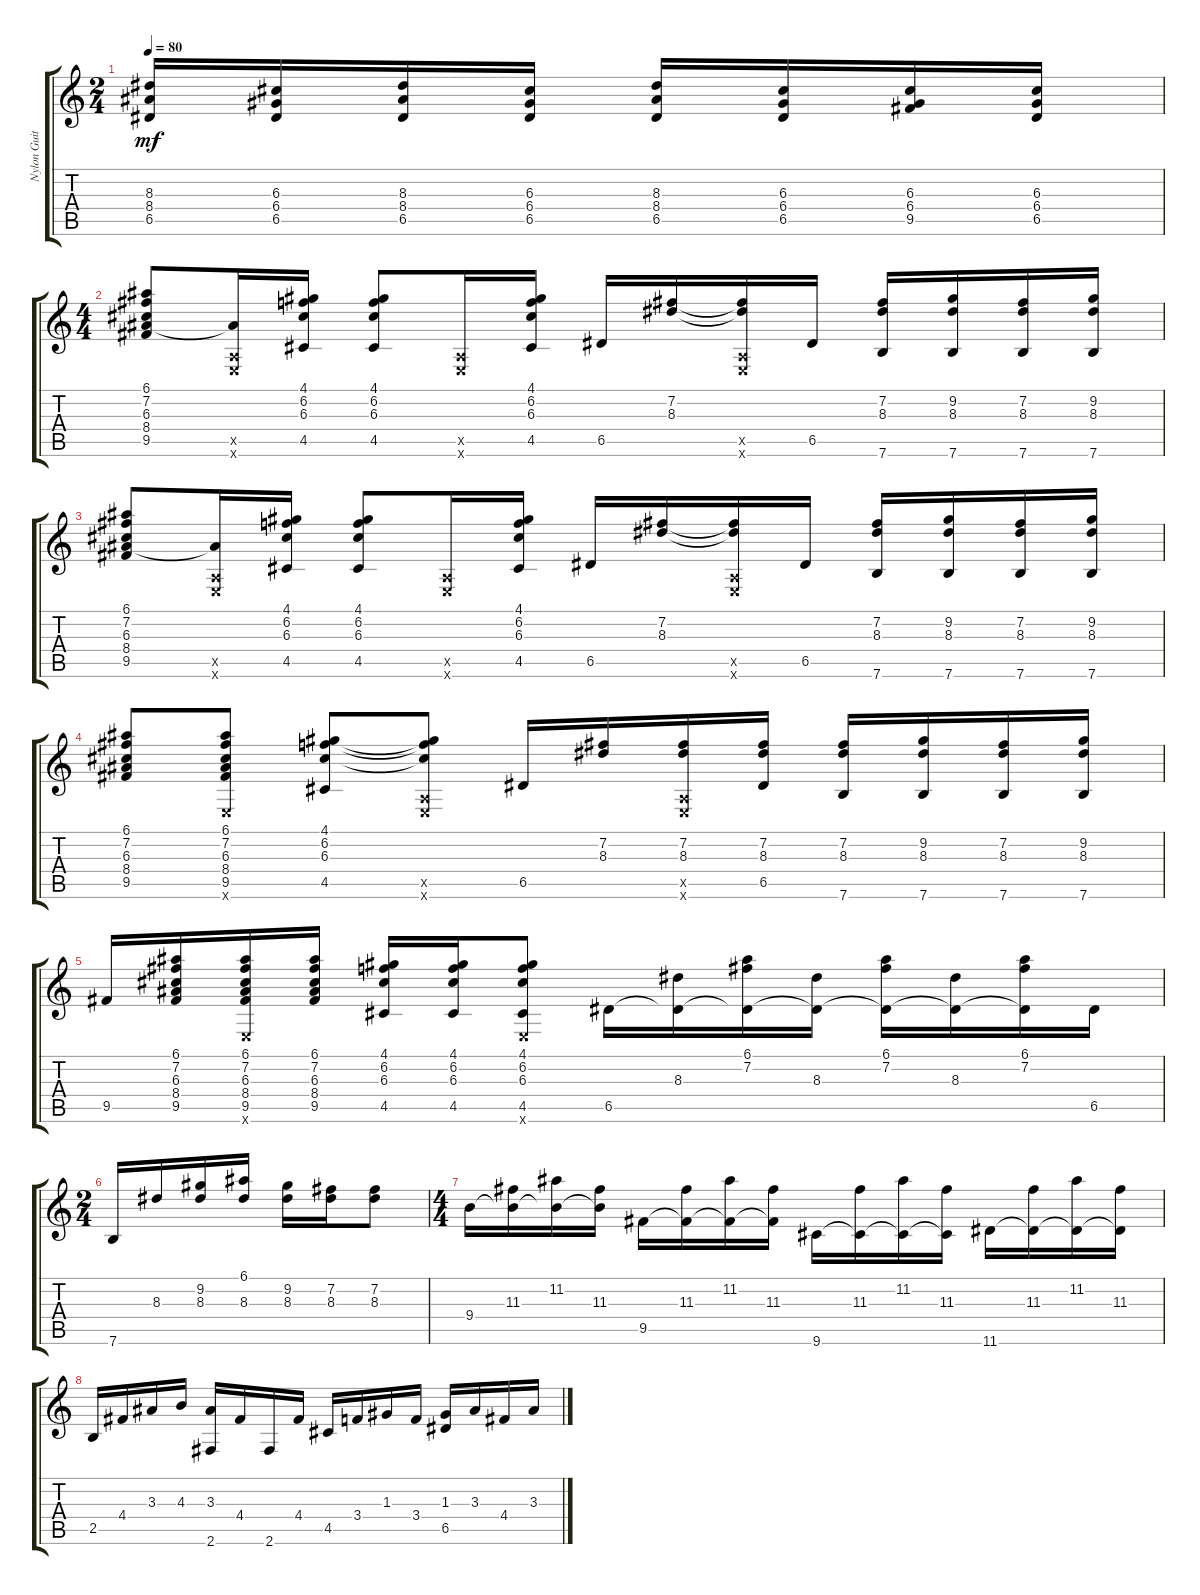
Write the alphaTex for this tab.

\track ("Nylon Guitar" "Nylon Guit") {instrument acousticguitarnylon}
\staff {score tabs}
\tuning (E4 B3 G3 D3 A2 E2) {hide}
\ts (2 4)
\tempo 80
\clef g2
\ks c
(8.3 8.4 6.5).16{dy mf} (6.3 6.4 6.5).16 (8.3 8.4 6.5).16 (6.3 6.4 6.5).16 (8.3 8.4 6.5).16 (6.3 6.4 6.5).16 (6.3 6.4 9.5).16 (6.3 6.4 6.5).16 |
\ts (4 4)
(6.1 7.2 6.3 8.4 9.5).8 (8.4{t} 0.5{x} 0.6{x}).16 (4.1 6.2 6.3 4.5).16 (4.1 6.2 6.3 4.5).8 (0.5{x} 0.6{x}).16 (4.1 6.2 6.3 4.5).16 6.5.16 (7.2 8.3).16 (7.2{t} 8.3{t} 0.5{x} 0.6{x}).16 6.5.16 (7.2 8.3 7.6).16 (9.2 8.3 7.6).16 (7.2 8.3 7.6).16 (9.2 8.3 7.6).16 |
(6.1 7.2 6.3 8.4 9.5).8 (8.4{t} 0.5{x} 0.6{x}).16 (4.1 6.2 6.3 4.5).16 (4.1 6.2 6.3 4.5).8 (0.5{x} 0.6{x}).16 (4.1 6.2 6.3 4.5).16 6.5.16 (7.2 8.3).16 (7.2{t} 8.3{t} 0.5{x} 0.6{x}).16 6.5.16 (7.2 8.3 7.6).16 (9.2 8.3 7.6).16 (7.2 8.3 7.6).16 (9.2 8.3 7.6).16 |
(6.1 7.2 6.3 8.4 9.5).8 (6.1 7.2 6.3 8.4 9.5 0.6{x}).8 (4.1 6.2 6.3 4.5).8 (4.1{t} 6.2{t} 6.3{t} 0.5{x} 0.6{x}).8 6.5.16 (7.2 8.3).16 (7.2 8.3 0.5{x} 0.6{x}).16 (7.2 8.3 6.5).16 (7.2 8.3 7.6).16 (9.2 8.3 7.6).16 (7.2 8.3 7.6).16 (9.2 8.3 7.6).16 |
9.5.16 (6.1 7.2 6.3 8.4 9.5).16 (6.1 7.2 6.3 8.4 9.5 0.6{x}).16 (6.1 7.2 6.3 8.4 9.5).16 (4.1 6.2 6.3 4.5).16 (4.1 6.2 6.3 4.5).16 (4.1 6.2 6.3 4.5 0.6{x}).8 6.5.16 (8.3 6.5{t}).16 (6.1 7.2 6.5{t}).16 (8.3 6.5{t}).16 (6.1 7.2 6.5{t}).16 (8.3 6.5{t}).16 (6.1 7.2 6.5{t}).16 6.5.16 |
\ts (2 4)
7.6.16 8.3.16 (9.2 8.3).16 (6.1 8.3).16 (9.2 8.3).16 (7.2 8.3).16 (7.2 8.3).8 |
\ts (4 4)
9.4.16 (11.3 9.4{t}).16 (11.2 9.4{t}).16 (11.3 9.4{t}).16 9.5.16 (11.3 9.5{t}).16 (11.2 9.5{t}).16 (11.3 9.5{t}).16 9.6.16 (11.3 9.6{t}).16 (11.2 9.6{t}).16 (11.3 9.6{t}).16 11.6.16 (11.3 11.6{t}).16 (11.2 11.6{t}).16 (11.3 11.6{t}).16 |
2.5.16 4.4.16 3.3.16 4.3.16 (3.3 2.6).16 4.4.16 2.6.16 4.4.16 4.5.16 3.4.16 1.3.16 3.4.16 (1.3 6.5).16 3.3.16 4.4.16 3.3.16
